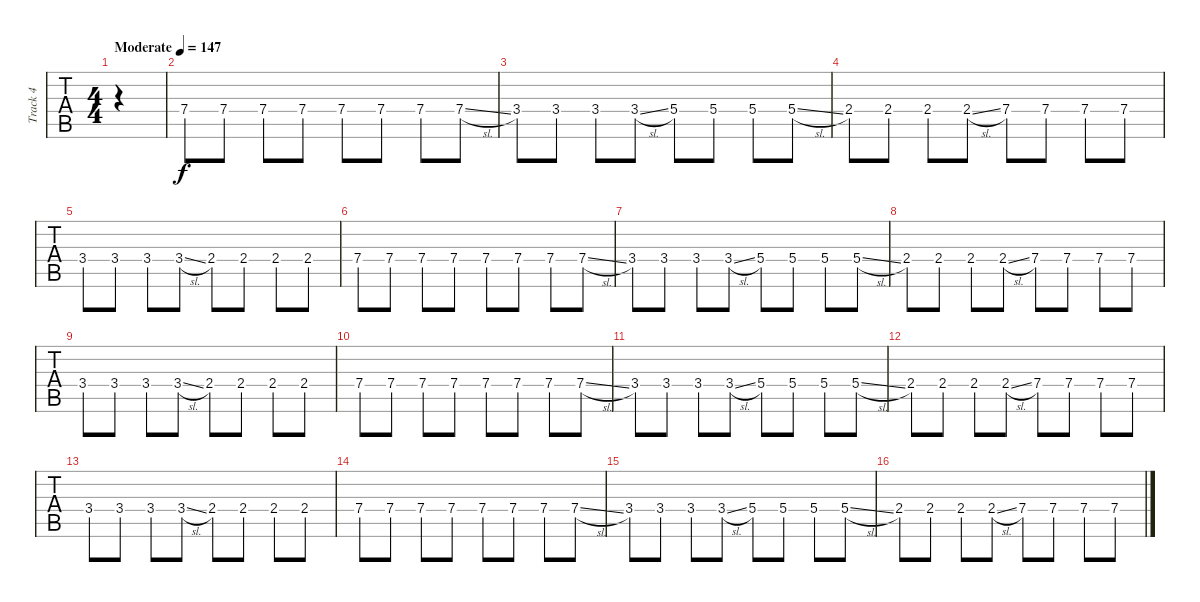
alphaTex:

\track ("Track 4" "Track 4") {instrument acousticguitarsteel}
\staff {tabs}
\tuning (E4 B3 G3 D3 A2 D2) {hide}
\ts (4 4)
\tempo (147 "Moderate")
\clef g2
\ks c
|
7.4.8 7.4.8 7.4.8 7.4.8 7.4.8 7.4.8 7.4.8 7.4{sl}.8 |
3.4.8 3.4.8 3.4.8 3.4{sl}.8 5.4.8 5.4.8 5.4.8 5.4{sl}.8 |
2.4.8 2.4.8 2.4.8 2.4{sl}.8 7.4.8 7.4.8 7.4.8 7.4.8 |
3.4.8 3.4.8 3.4.8 3.4{sl}.8 2.4.8 2.4.8 2.4.8 2.4.8 |
7.4.8 7.4.8 7.4.8 7.4.8 7.4.8 7.4.8 7.4.8 7.4{sl}.8 |
3.4.8 3.4.8 3.4.8 3.4{sl}.8 5.4.8 5.4.8 5.4.8 5.4{sl}.8 |
2.4.8 2.4.8 2.4.8 2.4{sl}.8 7.4.8 7.4.8 7.4.8 7.4.8 |
3.4.8 3.4.8 3.4.8 3.4{sl}.8 2.4.8 2.4.8 2.4.8 2.4.8 |
7.4.8 7.4.8 7.4.8 7.4.8 7.4.8 7.4.8 7.4.8 7.4{sl}.8 |
3.4.8 3.4.8 3.4.8 3.4{sl}.8 5.4.8 5.4.8 5.4.8 5.4{sl}.8 |
2.4.8 2.4.8 2.4.8 2.4{sl}.8 7.4.8 7.4.8 7.4.8 7.4.8 |
3.4.8 3.4.8 3.4.8 3.4{sl}.8 2.4.8 2.4.8 2.4.8 2.4.8 |
7.4.8 7.4.8 7.4.8 7.4.8 7.4.8 7.4.8 7.4.8 7.4{sl}.8 |
3.4.8 3.4.8 3.4.8 3.4{sl}.8 5.4.8 5.4.8 5.4.8 5.4{sl}.8 |
2.4.8 2.4.8 2.4.8 2.4{sl}.8 7.4.8 7.4.8 7.4.8 7.4.8
